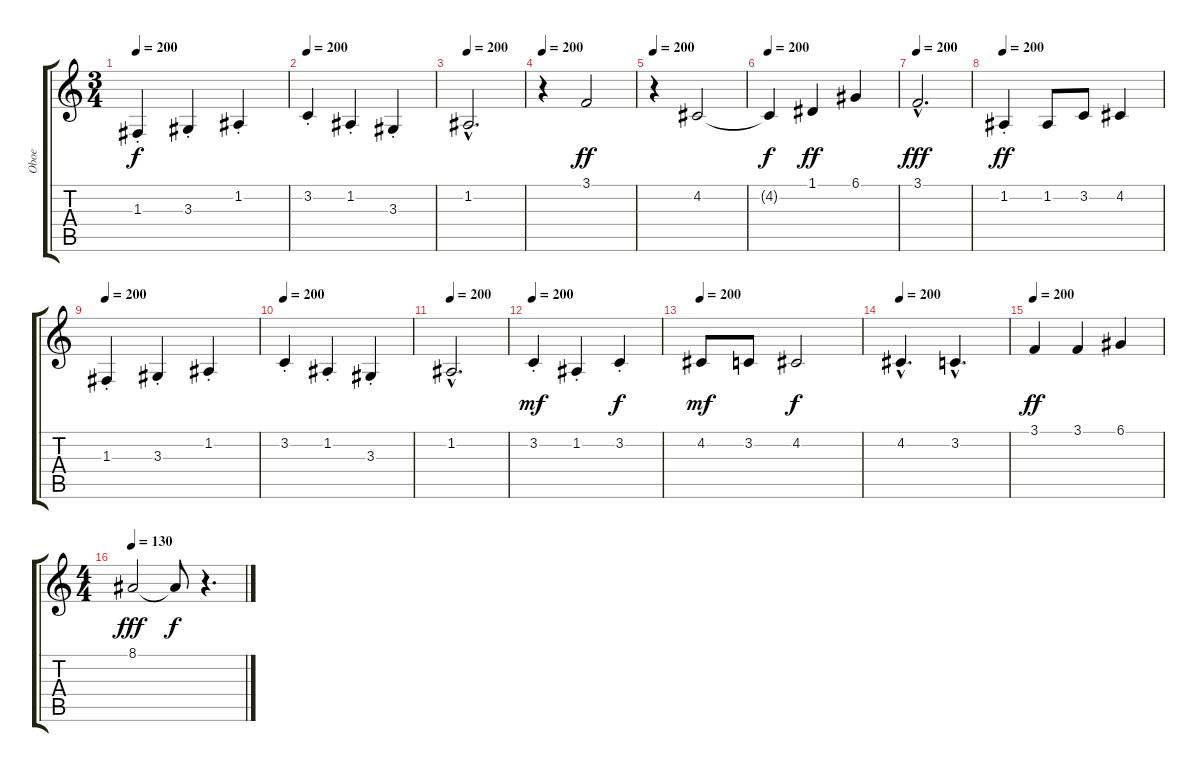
\track ("Oboe" "Oboe") {instrument oboe}
\staff {score tabs}
\tuning (D4 A3 F3 C3 G2 D2) {hide}
\ts (3 4)
\tempo 200
\clef g2
\ks c
1.3{st}.4{dy f} 3.3{st}.4 1.2{st}.4 |
\tempo 200
3.2{st}.4 1.2{st}.4 3.3{st}.4 |
\tempo 200
1.2{hac}.2{d} |
\tempo 200
r.4{volume 13 balance 8 instrument frenchhorn} 3.1.2{dy ff} |
\tempo 200
r.4 4.2.2 |
\tempo 200
4.2{t}.4{dy f} 1.1.4{dy ff} 6.1.4 |
\tempo 200
3.1{hac}.2{d dy fff} |
\tempo 200
1.2{st}.4{dy ff balance 12 instrument frenchhorn} 1.2.8 3.2.8 4.2.4 |
\tempo 200
1.3{st}.4 3.3{st}.4 1.2{st}.4 |
\tempo 200
3.2{st}.4 1.2{st}.4 3.3{st}.4 |
\tempo 200
1.2{hac}.2{d} |
\tempo 200
3.2{st}.4{dy mf} 1.2{st}.4 3.2{st}.4{dy f} |
\tempo 200
4.2.8{dy mf} 3.2.8 4.2.2{dy f} |
\tempo 200
4.2{hac}.4{d} 3.2{hac}.4{d} |
\tempo 200
3.1.4{dy ff} 3.1.4 6.1.4 |
\ts (4 4)
\tempo 130
8.1.2{dy fff} 8.1{t}.8{dy f} r.4{d}
